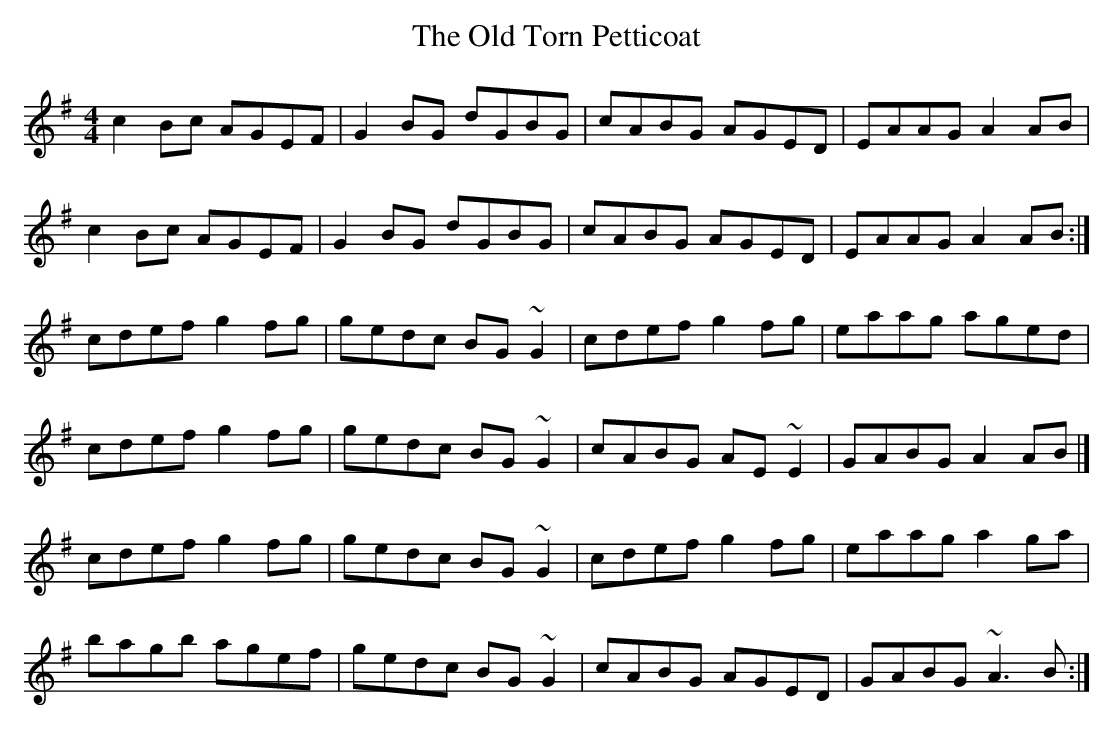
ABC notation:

X:1
T:Old Torn Petticoat, The
M:4/4
K:Ador
c2Bc AGEF|G2BG dGBG|cABG AGED|EAAG A2 AB|
c2Bc AGEF|G2BG dGBG|cABG AGED|EAAG A2 AB:|
cdef g2fg|gedc BG~G2|cdef g2fg|eaag aged|
cdef g2fg|gedc BG~G2|cABG AE~E2|GABG A2AB|]
cdef g2fg|gedc BG~G2|cdef g2fg|eaag a2ga|
bagb agef|gedc BG~G2|cABG AGED|GABG ~A3B:|
